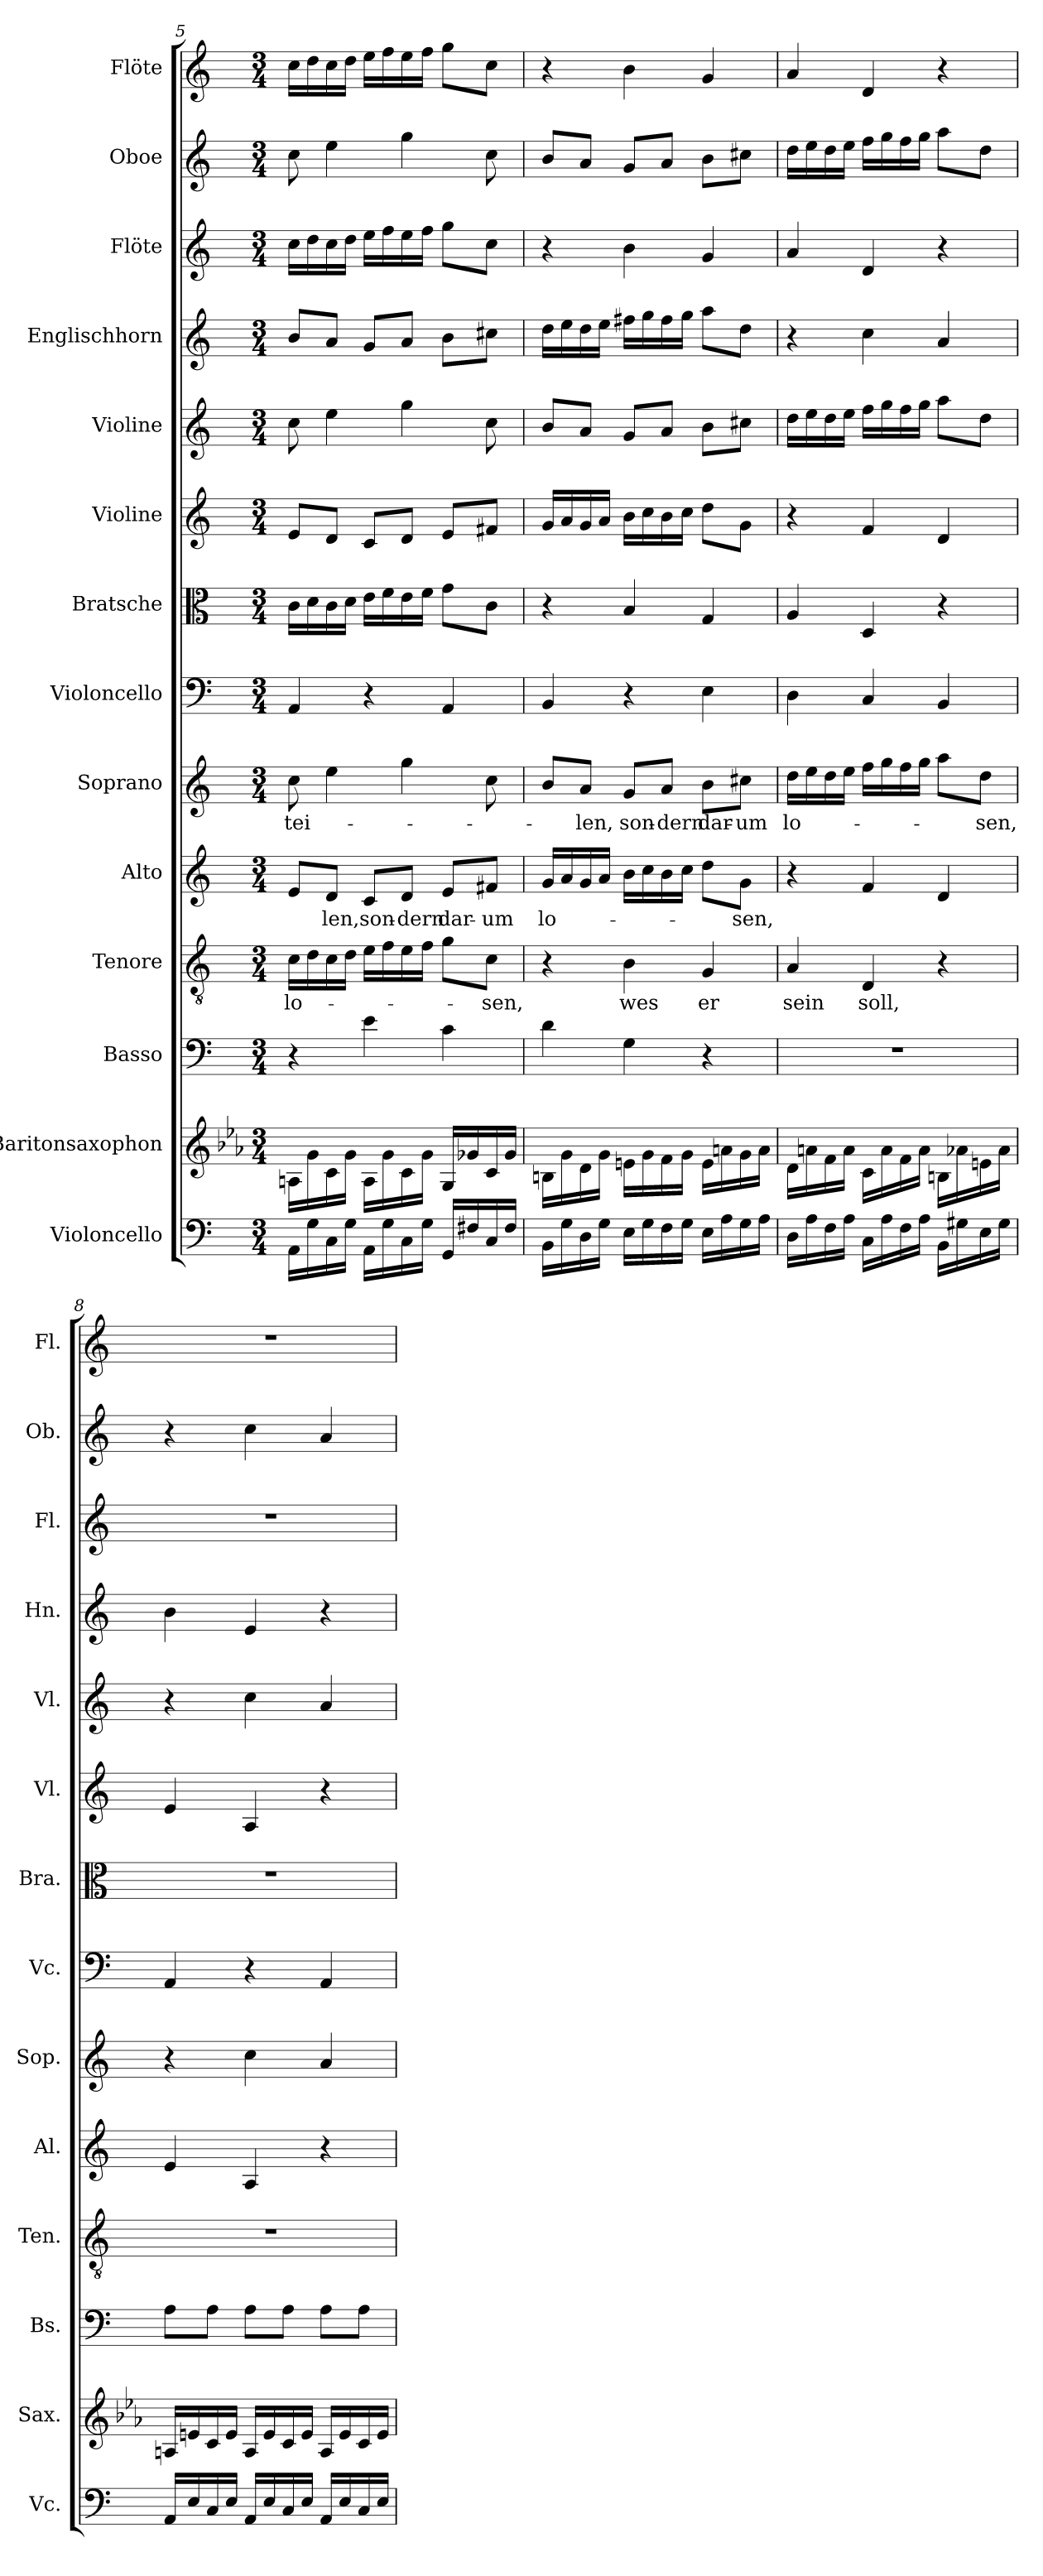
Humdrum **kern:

**kern	**kern	**kern	**kern	**text	**kern	**text	**kern	**text	**kern	**kern	**kern	**kern	**kern	**kern	**kern	**kern
*part14	*part13	*part12	*part11	*part11	*part10	*part10	*part9	*part9	*part8	*part7	*part6	*part5	*part4	*part3	*part2	*part1
*staff14	*staff13	*staff12	*staff11	*staff11	*staff10	*staff10	*staff9	*staff9	*staff8	*staff7	*staff6	*staff5	*staff4	*staff3	*staff2	*staff1
*I"Violoncello	*I"Baritonsaxophon	*I"Basso	*I"Tenore	*	*I"Alto	*	*I"Soprano	*	*I"Violoncello	*I"Bratsche	*I"Violine	*I"Violine	*I"Englischhorn	*I"Flöte	*I"Oboe	*I"Flöte
*I'Vc.	*I'Sax.	*I'Bs.	*I'Ten.	*	*I'Al.	*	*I'Sop.	*	*I'Vc.	*I'Bra.	*I'Vl.	*I'Vl.	*I'Hn.	*I'Fl.	*I'Ob.	*I'Fl.
*clefF4	*clefG2	*clefF4	*clefGv2	*	*clefG2	*	*clefG2	*	*clefF4	*clefC3	*clefG2	*clefG2	*clefG2	*clefG2	*clefG2	*clefG2
*	*ITrd12c21	*	*	*	*	*	*	*	*	*	*	*	*ITrd4c7	*	*	*
*k[]	*k[b-e-a-]	*k[]	*k[]	*	*k[]	*	*k[]	*	*k[]	*k[]	*k[]	*k[]	*k[b-]	*k[]	*k[]	*k[]
*M3/4	*M3/4	*M3/4	*M3/4	*	*M3/4	*	*M3/4	*	*M3/4	*M3/4	*M3/4	*M3/4	*M3/4	*M3/4	*M3/4	*M3/4
=5	=5	=5	=5	=5	=5	=5	=5	=5	=5	=5	=5	=5	=5	=5	=5	=5
!	!	!	!	!LO:LY:b	!	!	!	!LO:LY:b	!	!	!	!	!	!	!	!
16AA\LL	16AAn\LL	4r	16c\LL	lo-	8e/L	.	8cc\	-tei-	4AA/	16c\LL	8e/L	8cc\	8e/L	16cc\LL	8cc\	16cc\LL
16G\	16G\	.	16d\	.	.	.	.	.	.	16d\	.	.	.	16dd\	.	16dd\
!	!	!	!	!	!	!LO:LY:b	!	!	!	!	!	!	!	!	!	!
16C\	16C\	.	16c\	.	8d/J	-len,	4ee\	.	.	16c\	8d/J	4ee\	8d/J	16cc\	4ee\	16cc\
16G\JJ	16G\JJ	.	16d\JJ	.	.	.	.	.	.	16d\JJ	.	.	.	16dd\JJ	.	16dd\JJ
!	!	!	!	!	!	!LO:LY:b	!	!	!	!	!	!	!	!	!	!
16AA\LL	16AA\LL	4e\	16e\LL	.	8c/L	son-	.	.	4r	16e\LL	8c/L	.	8c/L	16ee\LL	.	16ee\LL
16G\	16G\	.	16f\	.	.	.	.	.	.	16f\	.	.	.	16ff\	.	16ff\
!	!	!	!	!	!	!LO:LY:b	!	!	!	!	!	!	!	!	!	!
16C\	16C\	.	16e\	.	8d/J	-dern	4gg\	.	.	16e\	8d/J	4gg\	8d/J	16ee\	4gg\	16ee\
16G\JJ	16G\JJ	.	16f\JJ	.	.	.	.	.	.	16f\JJ	.	.	.	16ff\JJ	.	16ff\JJ
!	!	!	!	!	!	!LO:LY:b	!	!	!	!	!	!	!	!	!	!
16GG/LL	16GG/LL	4c\	8g\L	.	8e/L	dar-	.	.	4AA/	8g\L	8e/L	.	8e\L	8gg\L	.	8gg\L
16F#X/	16G-X/	.	.	.	.	.	.	.	.	.	.	.	.	.	.	.
!	!	!	!	!LO:LY:b	!	!LO:LY:b	!	!	!	!	!	!	!	!	!	!
16C/	16C/	.	8c\J	-sen,	8f#X/J	-um	8cc\	.	.	8c\J	8f#X/J	8cc\	8f#X\J	8cc\J	8cc\	8cc\J
16F#/JJ	16G-/JJ	.	.	.	.	.	.	.	.	.	.	.	.	.	.	.
!!LO:PB:g=z
=6	=6	=6	=6	=6	=6	=6	=6	=6	=6	=6	=6	=6	=6	=6	=6	=6
!	!	!	!	!	!	!LO:LY:b	!	!	!	!	!	!	!	!	!	!
16BB\LL	16BBn\LL	4d\	4r	.	16g/LL	lo-	8b/L	.	4BB/	4r	16g/LL	8b/L	16g\LL	4r	8b/L	4r
16G\	16G\	.	.	.	16a/	.	.	.	.	.	16a/	.	16a\	.	.	.
!	!	!	!	!	!	!	!	!LO:LY:b	!	!	!	!	!	!	!	!
16D\	16D\	.	.	.	16g/	.	8a/J	-len,	.	.	16g/	8a/J	16g\	.	8a/J	.
16G\JJ	16G\JJ	.	.	.	16a/JJ	.	.	.	.	.	16a/JJ	.	16a\JJ	.	.	.
!	!	!	!	!LO:LY:b	!	!	!	!LO:LY:b	!	!	!	!	!	!	!	!
16E\LL	16En\LL	4G\	4B\	wes	16b\LL	.	8g/L	son-	4r	4B/	16b\LL	8g/L	16bn\LL	4b\	8g/L	4b\
16G\	16G\	.	.	.	16cc\	.	.	.	.	.	16cc\	.	16cc\	.	.	.
!	!	!	!	!	!	!	!	!LO:LY:b	!	!	!	!	!	!	!	!
16F\	16F\	.	.	.	16b\	.	8a/J	-dern	.	.	16b\	8a/J	16b\	.	8a/J	.
16G\JJ	16G\JJ	.	.	.	16cc\JJ	.	.	.	.	.	16cc\JJ	.	16cc\JJ	.	.	.
!	!	!	!	!LO:LY:b	!	!	!	!LO:LY:b	!	!	!	!	!	!	!	!
16E\LL	16E\LL	4r	4G/	er	8dd\L	.	8b\L	dar-	4E\	4G/	8dd\L	8b\L	8dd\L	4g/	8b\L	4g/
16A\	16An\	.	.	.	.	.	.	.	.	.	.	.	.	.	.	.
!	!	!	!	!	!	!LO:LY:b	!	!LO:LY:b	!	!	!	!	!	!	!	!
16G\	16G\	.	.	.	8g\J	-sen,	8cc#X\J	-um	.	.	8g\J	8cc#X\J	8g\J	.	8cc#X\J	.
16A\JJ	16A\JJ	.	.	.	.	.	.	.	.	.	.	.	.	.	.	.
=7	=7	=7	=7	=7	=7	=7	=7	=7	=7	=7	=7	=7	=7	=7	=7	=7
!	!	!	!	!LO:LY:b	!	!	!	!LO:LY:b	!	!	!	!	!	!	!	!
16D\LL	16D\LL	2.r	4A/	sein	4r	.	16dd\LL	lo-	4D\	4A/	4r	16dd\LL	4r	4a/	16dd\LL	4a/
16A\	16An\	.	.	.	.	.	16ee\	.	.	.	.	16ee\	.	.	16ee\	.
16F\	16F\	.	.	.	.	.	16dd\	.	.	.	.	16dd\	.	.	16dd\	.
16A\JJ	16A\JJ	.	.	.	.	.	16ee\JJ	.	.	.	.	16ee\JJ	.	.	16ee\JJ	.
!	!	!	!	!LO:LY:b	!	!	!	!	!	!	!	!	!	!	!	!
16C\LL	16C\LL	.	4D/	soll,	4f/	.	16ff\LL	.	4C/	4D/	4f/	16ff\LL	4f\	4d/	16ff\LL	4d/
16A\	16A\	.	.	.	.	.	16gg\	.	.	.	.	16gg\	.	.	16gg\	.
16F\	16F\	.	.	.	.	.	16ff\	.	.	.	.	16ff\	.	.	16ff\	.
16A\JJ	16A\JJ	.	.	.	.	.	16gg\JJ	.	.	.	.	16gg\JJ	.	.	16gg\JJ	.
16BB\LL	16BBn\LL	.	4r	.	4d/	.	8aa\L	.	4BB/	4r	4d/	8aa\L	4d/	4r	8aa\L	4r
16G#X\	16A-X\	.	.	.	.	.	.	.	.	.	.	.	.	.	.	.
!	!	!	!	!	!	!	!	!LO:LY:b	!	!	!	!	!	!	!	!
16E\	16En\	.	.	.	.	.	8dd\J	-sen,	.	.	.	8dd\J	.	.	8dd\J	.
16G#\JJ	16A-\JJ	.	.	.	.	.	.	.	.	.	.	.	.	.	.	.
=8	=8	=8	=8	=8	=8	=8	=8	=8	=8	=8	=8	=8	=8	=8	=8	=8
16AA/LL	16AAn/LL	8A\L	2.r	.	4e/	.	4r	.	4AA/	2.r	4e/	4r	4e\	2.r	4r	2.r
16E/	16En/	.	.	.	.	.	.	.	.	.	.	.	.	.	.	.
16C/	16C/	8A\J	.	.	.	.	.	.	.	.	.	.	.	.	.	.
16E/JJ	16E/JJ	.	.	.	.	.	.	.	.	.	.	.	.	.	.	.
16AA/LL	16AA/LL	8A\L	.	.	4A/	.	4cc\	.	4r	.	4A/	4cc\	4A/	.	4cc\	.
16E/	16E/	.	.	.	.	.	.	.	.	.	.	.	.	.	.	.
16C/	16C/	8A\J	.	.	.	.	.	.	.	.	.	.	.	.	.	.
16E/JJ	16E/JJ	.	.	.	.	.	.	.	.	.	.	.	.	.	.	.
16AA/LL	16AA/LL	8A\L	.	.	4r	.	4a/	.	4AA/	.	4r	4a/	4r	.	4a/	.
16E/	16E/	.	.	.	.	.	.	.	.	.	.	.	.	.	.	.
16C/	16C/	8A\J	.	.	.	.	.	.	.	.	.	.	.	.	.	.
16E/JJ	16E/JJ	.	.	.	.	.	.	.	.	.	.	.	.	.	.	.
=	=	=	=	=	=	=	=	=	=	=	=	=	=	=	=	=
*-	*-	*-	*-	*-	*-	*-	*-	*-	*-	*-	*-	*-	*-	*-	*-	*-
